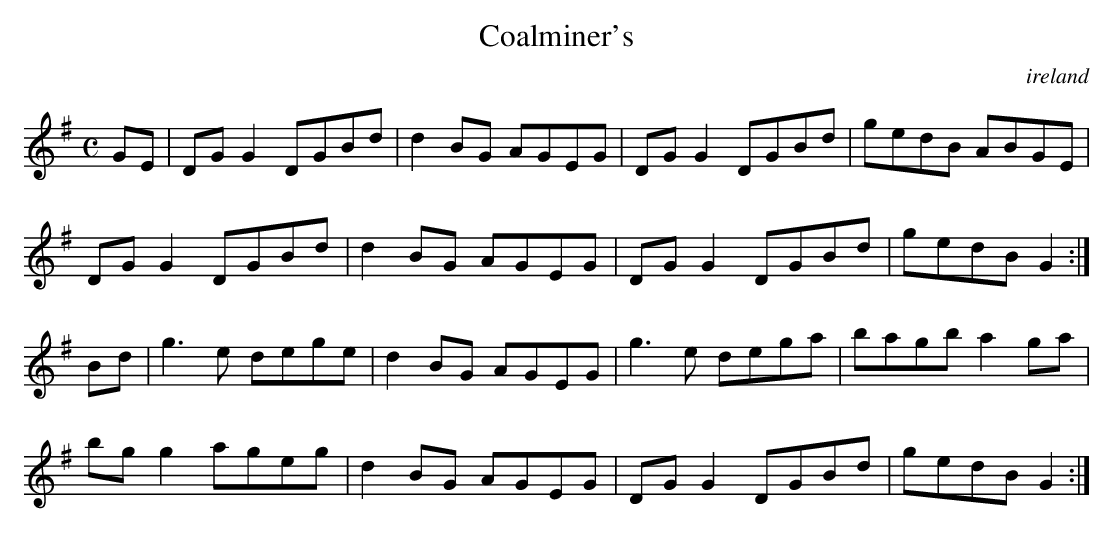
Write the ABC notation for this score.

X:1
T:Coalminer's
O:ireland
M:C
L:1/8
K:G Major
GE|DGG2 DGBd|d2BG AGEG|DGG2 DGBd|gedB ABGE|!
DGG2 DGBd|d2BG AGEG|DGG2 DGBd|gedB G2:|!
Bd|g3e dege|d2BG AGEG|g3e dega|bagb a2ga|!
bgg2 ageg|d2BG AGEG|DGG2 DGBd|gedB G2:|!
